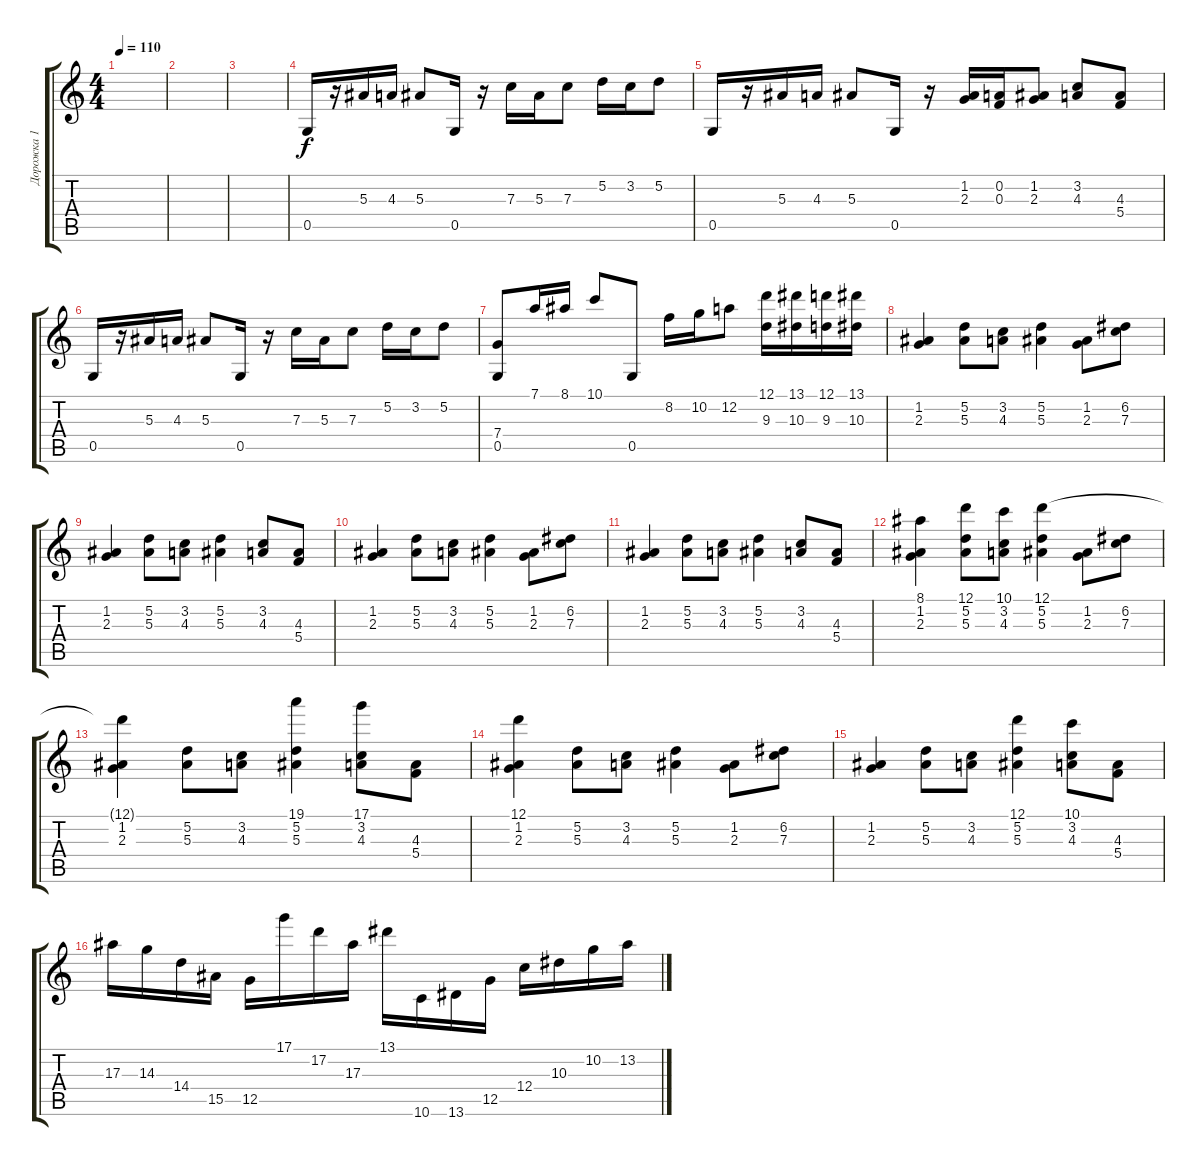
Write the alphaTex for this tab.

\track ("Дорожка 1" "Дорожка 1") {instrument distortionguitar}
\staff {score tabs}
\tuning (D4 A3 F3 C3 G2 D2) {hide}
\ts (4 4)
\tempo 110
\clef g2
\ks c
|
|
|
0.5.16 r.16 5.3.16 4.3.16 5.3.8 0.5.16 r.16 7.3.16 5.3.16 7.3.8 5.2.16 3.2.16 5.2.8 |
0.5.16 r.16 5.3.16 4.3.16 5.3.8 0.5.16 r.16 (1.2 2.3).16 (0.2 0.3).16 (1.2 2.3).8 (3.2 4.3).8 (4.3 5.4).8 |
0.5.16 r.16 5.3.16 4.3.16 5.3.8 0.5.16 r.16 7.3.16 5.3.16 7.3.8 5.2.16 3.2.16 5.2.8 |
(7.4 0.5).8 7.1.16 8.1.16 10.1.8 0.5.8 8.2.16 10.2.16 12.2.8 (12.1 9.3).16 (13.1 10.3).16 (12.1 9.3).16 (13.1 10.3).16 |
(1.2 2.3).4 (5.2 5.3).8 (3.2 4.3).8 (5.2 5.3).4 (1.2 2.3).8 (6.2 7.3).8 |
(1.2 2.3).4 (5.2 5.3).8 (3.2 4.3).8 (5.2 5.3).4 (3.2 4.3).8 (4.3 5.4).8 |
(1.2 2.3).4 (5.2 5.3).8 (3.2 4.3).8 (5.2 5.3).4 (1.2 2.3).8 (6.2 7.3).8 |
(1.2 2.3).4 (5.2 5.3).8 (3.2 4.3).8 (5.2 5.3).4 (3.2 4.3).8 (4.3 5.4).8 |
(8.1 1.2 2.3).4 (12.1 5.2 5.3).8 (10.1 3.2 4.3).8 (12.1 5.2 5.3).4 (1.2 2.3).8 (6.2 7.3).8 |
(12.1{t} 1.2 2.3).4 (5.2 5.3).8 (3.2 4.3).8 (19.1 5.2 5.3).4 (17.1 3.2 4.3).8 (4.3 5.4).8 |
(12.1 1.2 2.3).4 (5.2 5.3).8 (3.2 4.3).8 (5.2 5.3).4 (1.2 2.3).8 (6.2 7.3).8 |
(1.2 2.3).4 (5.2 5.3).8 (3.2 4.3).8 (12.1 5.2 5.3).4 (10.1 3.2 4.3).8 (4.3 5.4).8 |
17.3.16 14.3.16 14.4.16 15.5.16 12.5.16 17.1.16 17.2.16 17.3.16 13.1.16 10.6.16 13.6.16 12.5.16 12.4.16 10.3.16 10.2.16 13.2.16
